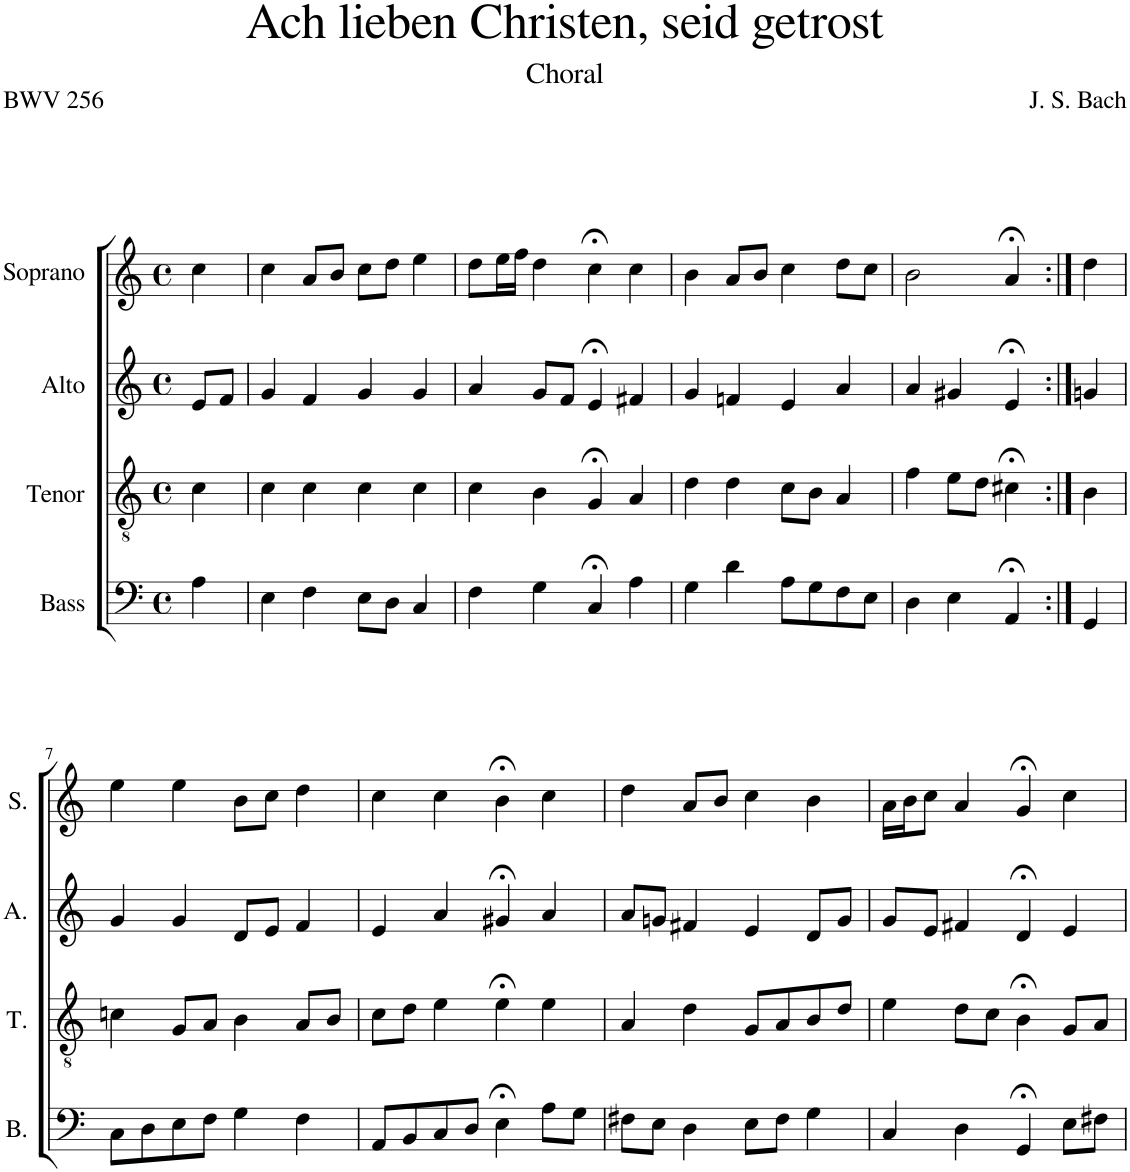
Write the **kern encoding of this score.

**kern	**kern	**kern	**kern
*part4	*part3	*part2	*part1
*staff4	*staff3	*staff2	*staff1
*I"Bass	*I"Tenor	*I"Alto	*I"Soprano
*I'B.	*I'T.	*I'A.	*I'S.
*clefF4	*clefGv2	*clefG2	*clefG2
*k[]	*k[]	*k[]	*k[]
*M4/4	*M4/4	*M4/4	*M4/4
*met(c)	*met(c)	*met(c)	*met(c)
=1	=1	=1	=1
4A\	4c\	8e/L	4cc\
.	.	8f/J	.
=2	=2	=2	=2
4E\	4c\	4g/	4cc\
4F\	4c\	4f/	8a/L
.	.	.	8b/J
8E\L	4c\	4g/	8cc\L
8D\J	.	.	8dd\J
4C/	4c\	4g/	4ee\
=3	=3	=3	=3
4F\	4c\	4a/	8dd\L
.	.	.	16ee\L
.	.	.	16ff\JJ
4G\	4B\	8g/L	4dd\
.	.	8f/J	.
4C;</	4G;</	4e;</	4cc;<\
4A\	4A/	4f#X/	4cc\
=4	=4	=4	=4
4G\	4d\	4g/	4b\
4d\	4d\	4fn/	8a/L
.	.	.	8b/J
8A\L	8c\L	4e/	4cc\
8G\	8B\J	.	.
8F\	4A/	4a/	8dd\L
8E\J	.	.	8cc\J
=5	=5	=5	=5
4D\	4f\	4a/	2b\
4E\	8e\L	4g#X/	.
.	8d\J	.	.
4AA;</	4c#X;<\	4e;</	4a;</
=6:|!	=6:|!	=6:|!	=6:|!
4GG/	4B\	4gn/	4dd\
!!LO:LB:g=z
=7	=7	=7	=7
8C\L	4cn\	4g/	4ee\
8D\	.	.	.
8E\	8G/L	4g/	4ee\
8F\J	8A/J	.	.
4G\	4B\	8d/L	8b\L
.	.	8e/J	8cc\J
4F\	8A/L	4f/	4dd\
.	8B/J	.	.
=8	=8	=8	=8
8AA/L	8c\L	4e/	4cc\
8BB/	8d\J	.	.
8C/	4e\	4a/	4cc\
8D/J	.	.	.
4E;<\	4e;<\	4g#X;</	4b;<\
8A\L	4e\	4a/	4cc\
8G\J	.	.	.
=9	=9	=9	=9
8F#X\L	4A/	8a/L	4dd\
8E\J	.	8gn/J	.
4D\	4d\	4f#X/	8a/L
.	.	.	8b/J
8E\L	8G/L	4e/	4cc\
8F#\J	8A/	.	.
4G\	8B/	8d/L	4b\
.	8d/J	8g/J	.
=10	=10	=10	=10
4C/	4e\	8g/L	16a\LL
.	.	.	16b\J
.	.	8e/J	8cc\J
4D\	8d\L	4f#X/	4a/
.	8c\J	.	.
4GG;</	4B;<\	4d;</	4g;</
8E\L	8G/L	4e/	4cc\
8F#X\J	8A/J	.	.
=	=	=	=
*-	*-	*-	*-
